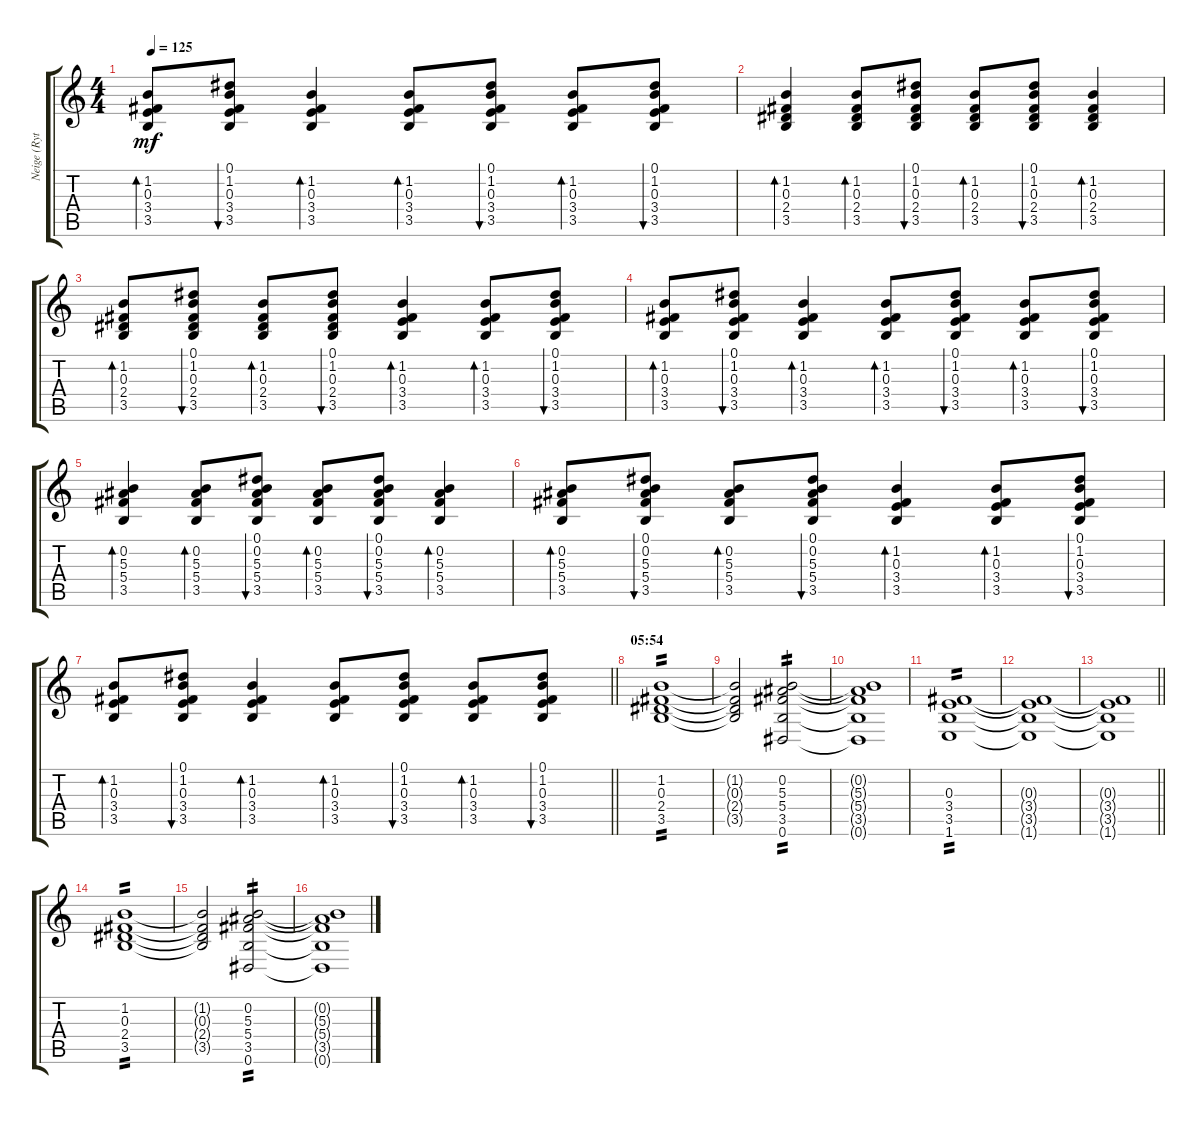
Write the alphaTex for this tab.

\track ("Neige (Rythm)" "Neige (Ryt") {instrument electricguitarjazz}
\staff {score tabs}
\tuning (Eb4 Bb3 Gb3 Db3 Ab2 Eb2) {hide}
\ts (4 4)
\tempo 125
\clef g2
\ks c
(1.2 0.3 3.4 3.5).8{bd 60 dy mf} (0.1 1.2 0.3 3.4 3.5).8{bu 60} (1.2 0.3 3.4 3.5).4{bd 60} (1.2 0.3 3.4 3.5).8{bd 60} (0.1 1.2 0.3 3.4 3.5).8{bu 60} (1.2 0.3 3.4 3.5).8{bd 60} (0.1 1.2 0.3 3.4 3.5).8{bu 60} |
(1.2 0.3 2.4 3.5).4{bd 60} (1.2 0.3 2.4 3.5).8{bd 60} (0.1 1.2 0.3 2.4 3.5).8{bu 60} (1.2 0.3 2.4 3.5).8{bd 60} (0.1 1.2 0.3 2.4 3.5).8{bu 60} (1.2 0.3 2.4 3.5).4{bd 60} |
(1.2 0.3 2.4 3.5).8{bd 60} (0.1 1.2 0.3 2.4 3.5).8{bu 60} (1.2 0.3 2.4 3.5).8{bd 60} (0.1 1.2 0.3 2.4 3.5).8{bu 60} (1.2 0.3 3.4 3.5).4{bd 60} (1.2 0.3 3.4 3.5).8{bd 60} (0.1 1.2 0.3 3.4 3.5).8{bu 60} |
(1.2 0.3 3.4 3.5).8{bd 60} (0.1 1.2 0.3 3.4 3.5).8{bu 60} (1.2 0.3 3.4 3.5).4{bd 60} (1.2 0.3 3.4 3.5).8{bd 60} (0.1 1.2 0.3 3.4 3.5).8{bu 60} (1.2 0.3 3.4 3.5).8{bd 60} (0.1 1.2 0.3 3.4 3.5).8{bu 60} |
(0.2 5.3 5.4 3.5).4{bd 60} (0.2 5.3 5.4 3.5).8{bd 60} (0.1 0.2 5.3 5.4 3.5).8{bu 60} (0.2 5.3 5.4 3.5).8{bd 60} (0.1 0.2 5.3 5.4 3.5).8{bu 60} (0.2 5.3 5.4 3.5).4{bd 60} |
(0.2 5.3 5.4 3.5).8{bd 60} (0.1 0.2 5.3 5.4 3.5).8{bu 60} (0.2 5.3 5.4 3.5).8{bd 60} (0.1 0.2 5.3 5.4 3.5).8{bu 60} (1.2 0.3 3.4 3.5).4{bd 60} (1.2 0.3 3.4 3.5).8{bd 60} (0.1 1.2 0.3 3.4 3.5).8{bu 60} |
\barLineRight lightlight
(1.2 0.3 3.4 3.5).8{bd 60} (0.1 1.2 0.3 3.4 3.5).8{bu 60} (1.2 0.3 3.4 3.5).4{bd 60} (1.2 0.3 3.4 3.5).8{bd 60} (0.1 1.2 0.3 3.4 3.5).8{bu 60} (1.2 0.3 3.4 3.5).8{bd 60} (0.1 1.2 0.3 3.4 3.5).8{bu 60} |
\section ("" "05:54")
(1.2 0.3 2.4 3.5).1{tp 2} |
(1.2{t} 0.3{t} 2.4{t} 3.5{t}).2 (0.2 5.3 5.4 3.5 0.6).2{tp 2} |
(0.2{t} 5.3{t} 5.4{t} 3.5{t} 0.6{t}).1 |
(0.3 3.4 3.5 1.6).1{tp 2} |
(0.3{t} 3.4{t} 3.5{t} 1.6{t}).1 |
\barLineRight lightlight
(0.3{t} 3.4{t} 3.5{t} 1.6{t}).1 |
(1.2 0.3 2.4 3.5).1{tp 2} |
(1.2{t} 0.3{t} 2.4{t} 3.5{t}).2 (0.2 5.3 5.4 3.5 0.6).2{tp 2} |
(0.2{t} 5.3{t} 5.4{t} 3.5{t} 0.6{t}).1
